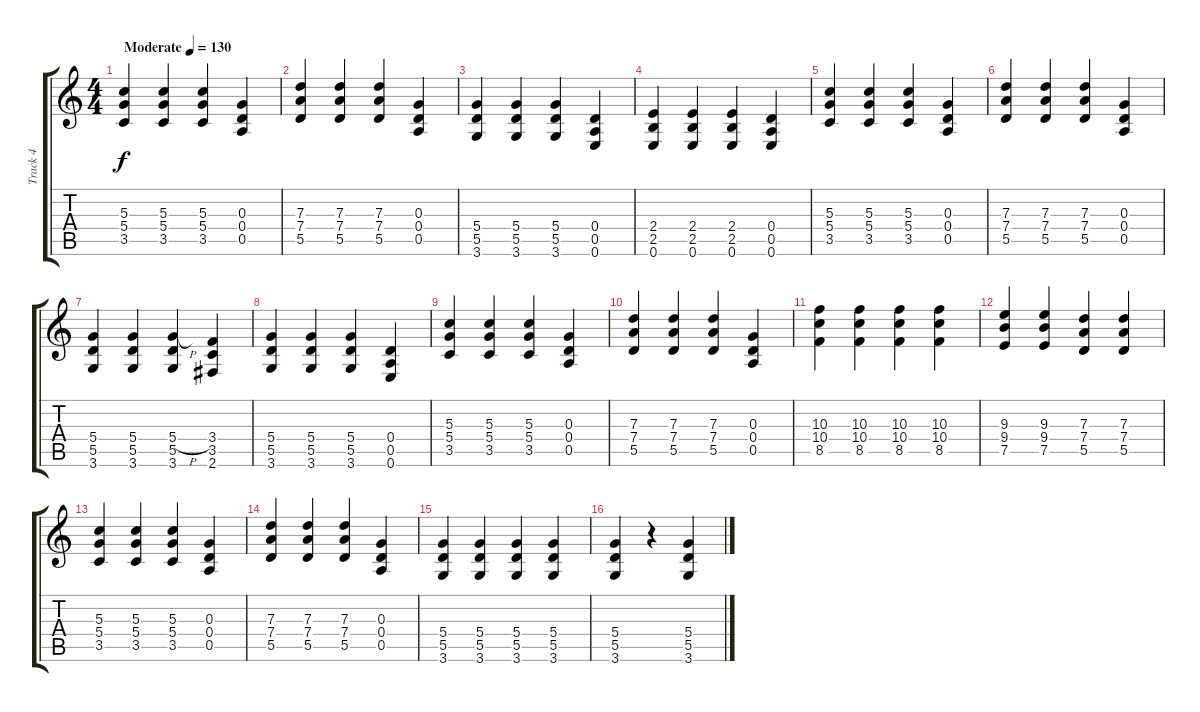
\track ("Track 4" "Track 4") {instrument distortionguitar}
\staff {score tabs}
\tuning (E4 B3 G3 D3 A2 E2) {hide}
\ts (4 4)
\tempo (130 "Moderate")
\clef g2
\ks c
(5.3 5.4 3.5).4{dy f instrument distortionguitar} (5.3 5.4 3.5).4 (5.3 5.4 3.5).4 (0.3 0.4 0.5).4 |
(7.3 7.4 5.5).4 (7.3 7.4 5.5).4 (7.3 7.4 5.5).4 (0.3 0.4 0.5).4 |
(5.4 5.5 3.6).4 (5.4 5.5 3.6).4 (5.4 5.5 3.6).4 (0.4 0.5 0.6).4 |
(2.4 2.5 0.6).4 (2.4 2.5 0.6).4 (2.4 2.5 0.6).4 (0.4 0.5 0.6).4 |
(5.3 5.4 3.5).4 (5.3 5.4 3.5).4 (5.3 5.4 3.5).4 (0.3 0.4 0.5).4 |
(7.3 7.4 5.5).4 (7.3 7.4 5.5).4 (7.3 7.4 5.5).4 (0.3 0.4 0.5).4 |
(5.4 5.5 3.6).4 (5.4 5.5 3.6).4 (5.4{h} 5.5 3.6).4 (3.4 3.5 2.6).4 |
(5.4 5.5 3.6).4 (5.4 5.5 3.6).4 (5.4 5.5 3.6).4 (0.4 0.5 0.6).4 |
(5.3 5.4 3.5).4 (5.3 5.4 3.5).4 (5.3 5.4 3.5).4 (0.3 0.4 0.5).4 |
(7.3 7.4 5.5).4 (7.3 7.4 5.5).4 (7.3 7.4 5.5).4 (0.3 0.4 0.5).4 |
(10.3 10.4 8.5).4 (10.3 10.4 8.5).4 (10.3 10.4 8.5).4 (10.3 10.4 8.5).4 |
(9.3 9.4 7.5).4 (9.3 9.4 7.5).4 (7.3 7.4 5.5).4 (7.3 7.4 5.5).4 |
(5.3 5.4 3.5).4 (5.3 5.4 3.5).4 (5.3 5.4 3.5).4 (0.3 0.4 0.5).4 |
(7.3 7.4 5.5).4 (7.3 7.4 5.5).4 (7.3 7.4 5.5).4 (0.3 0.4 0.5).4 |
(5.4 5.5 3.6).4 (5.4 5.5 3.6).4 (5.4 5.5 3.6).4 (5.4 5.5 3.6).4 |
(5.4 5.5 3.6).4 r.4 (5.4 5.5 3.6).4
